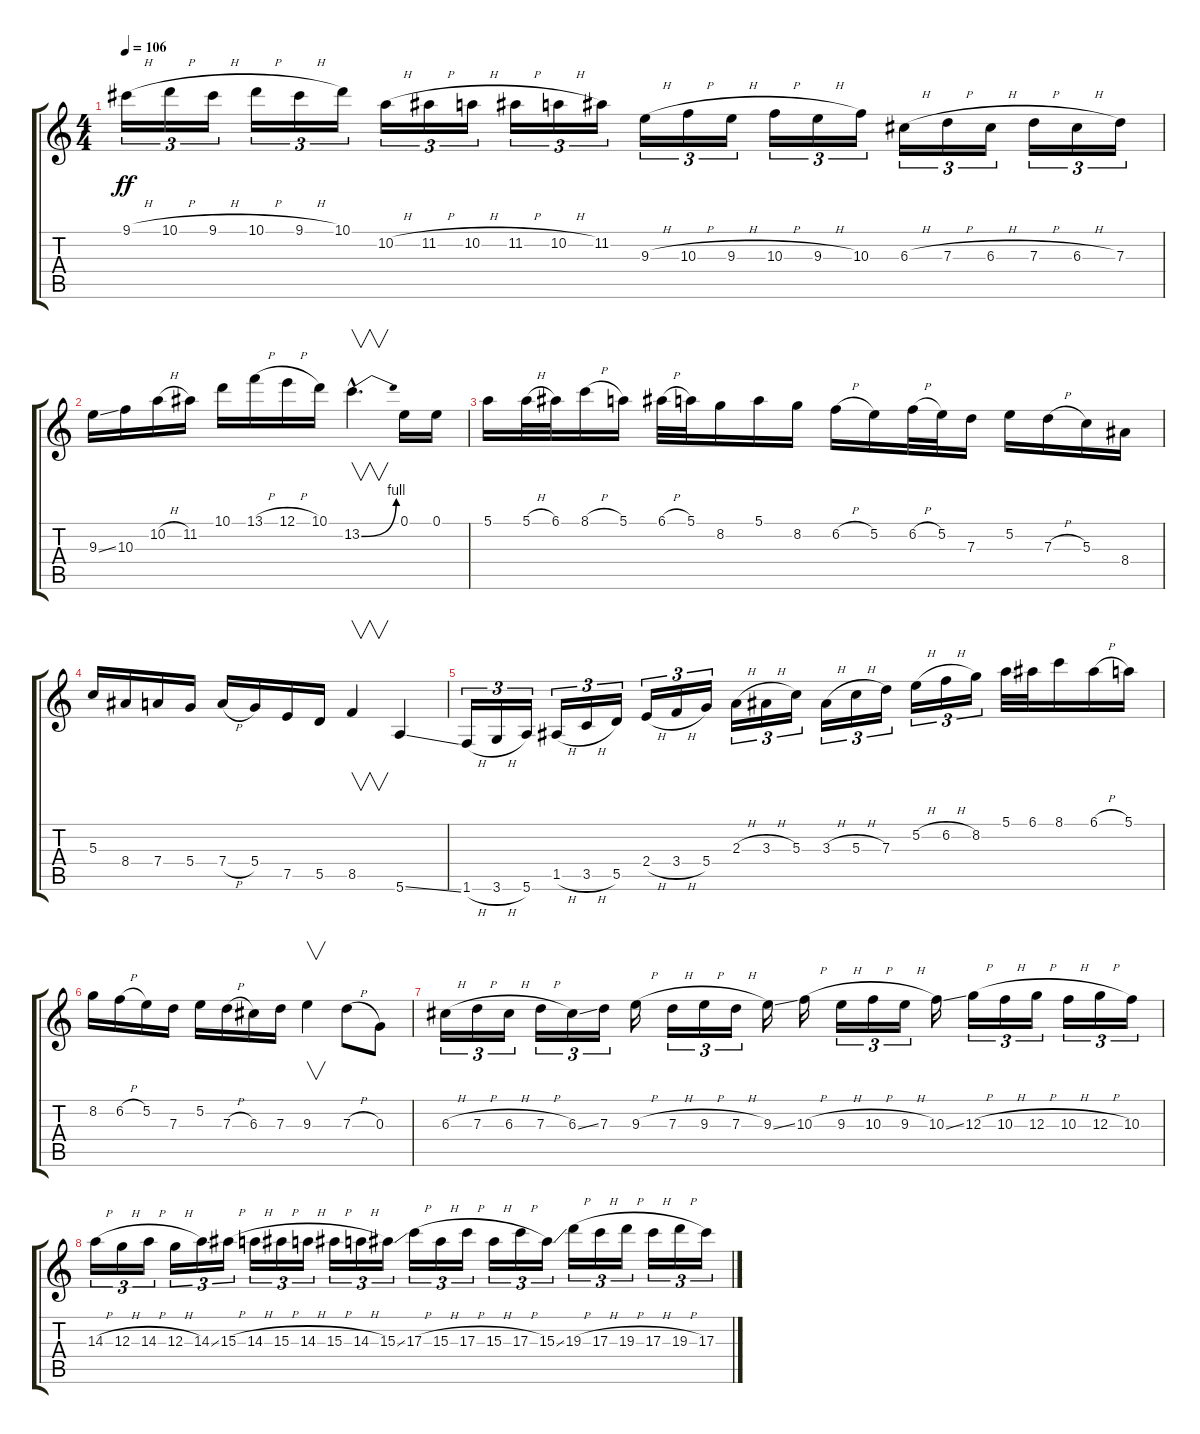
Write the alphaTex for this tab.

\track "" {instrument overdrivenguitar}
\staff {score tabs}
\tuning (E4 B3 G3 D3 A2 E2) {hide}
\ts (4 4)
\tempo 106
\clef g2
\ks c
9.1{h}.16{tu (3 2) dy ff} 10.1{h}.16{tu (3 2)} 9.1{h}.16{tu (3 2)} 10.1{h}.16{tu (3 2)} 9.1{h}.16{tu (3 2)} 10.1.16{tu (3 2)} 10.2{h}.16{tu (3 2)} 11.2{h}.16{tu (3 2)} 10.2{h}.16{tu (3 2)} 11.2{h}.16{tu (3 2)} 10.2{h}.16{tu (3 2)} 11.2.16{tu (3 2)} 9.3{h}.16{tu (3 2)} 10.3{h}.16{tu (3 2)} 9.3{h}.16{tu (3 2)} 10.3{h}.16{tu (3 2)} 9.3{h}.16{tu (3 2)} 10.3.16{tu (3 2)} 6.3{h}.16{tu (3 2)} 7.3{h}.16{tu (3 2)} 6.3{h}.16{tu (3 2)} 7.3{h}.16{tu (3 2)} 6.3{h}.16{tu (3 2)} 7.3.16{tu (3 2)} |
9.3{ss}.16 10.3.16 10.2{h}.16 11.2.16 10.1.16 13.1{h}.16 12.1{h}.16 10.1.16 13.2{be (bend 0 0 60 4) hac}.4{v d} 0.1.16 0.1.16 |
5.1.16 5.1{h}.32 6.1.32 8.1{h}.16 5.1.16 6.1{h}.32 5.1.32 8.2.16 5.1.16 8.2.16 6.2{h}.16 5.2.16 6.2{h}.32 5.2.32 7.3.16 5.2.16 7.3{h}.16 5.3.16 8.4.16 |
5.3.16 8.4.16 7.4.16 5.4.16 7.4{h}.16 5.4.16 7.5.16 5.5.16 8.5.4{v} 5.6{ss}.4 |
1.6{h}.16{tu (3 2)} 3.6{h}.16{tu (3 2)} 5.6.16{tu (3 2)} 1.5{h}.16{tu (3 2)} 3.5{h}.16{tu (3 2)} 5.5.16{tu (3 2)} 2.4{h}.16{tu (3 2)} 3.4{h}.16{tu (3 2)} 5.4.16{tu (3 2)} 2.3{h}.16{tu (3 2)} 3.3{h}.16{tu (3 2)} 5.3.16{tu (3 2)} 3.3{h}.16{tu (3 2)} 5.3{h}.16{tu (3 2)} 7.3.16{tu (3 2)} 5.2{h}.16{tu (3 2)} 6.2{h}.16{tu (3 2)} 8.2.16{tu (3 2)} 5.1.32 6.1.32 8.1.16 6.1{h}.16 5.1.16 |
8.2.16 6.2{h}.16 5.2.16 7.3.16 5.2.16 7.3{h}.16 6.3.16 7.3.16 9.3.4{v} 7.3{h}.8 0.3.8 |
6.3{h}.16{tu (3 2)} 7.3{h}.16{tu (3 2)} 6.3{h}.16{tu (3 2)} 7.3{h}.16{tu (3 2)} 6.3{ss}.16{tu (3 2)} 7.3.16{tu (3 2)} 9.3{h}.16 7.3{h}.16{tu (3 2)} 9.3{h}.16{tu (3 2)} 7.3{h}.16{tu (3 2)} 9.3{ss}.16 10.3{h}.16 9.3{h}.16{tu (3 2)} 10.3{h}.16{tu (3 2)} 9.3{h}.16{tu (3 2)} 10.3{ss}.16 12.3{h}.16{tu (3 2)} 10.3{h}.16{tu (3 2)} 12.3{h}.16{tu (3 2)} 10.3{h}.16{tu (3 2)} 12.3{h}.16{tu (3 2)} 10.3.16{tu (3 2)} |
14.3{h}.16{tu (3 2)} 12.3{h}.16{tu (3 2)} 14.3{h}.16{tu (3 2)} 12.3{h}.16{tu (3 2)} 14.3{ss}.16{tu (3 2)} 15.3{h}.16{tu (3 2)} 14.3{h}.16{tu (3 2)} 15.3{h}.16{tu (3 2)} 14.3{h}.16{tu (3 2)} 15.3{h}.16{tu (3 2)} 14.3{h}.16{tu (3 2)} 15.3{ss}.16{tu (3 2)} 17.3{h}.16{tu (3 2)} 15.3{h}.16{tu (3 2)} 17.3{h}.16{tu (3 2)} 15.3{h}.16{tu (3 2)} 17.3{h}.16{tu (3 2)} 15.3{ss}.16{tu (3 2)} 19.3{h}.16{tu (3 2)} 17.3{h}.16{tu (3 2)} 19.3{h}.16{tu (3 2)} 17.3{h}.16{tu (3 2)} 19.3{h}.16{tu (3 2)} 17.3.16{tu (3 2)}
